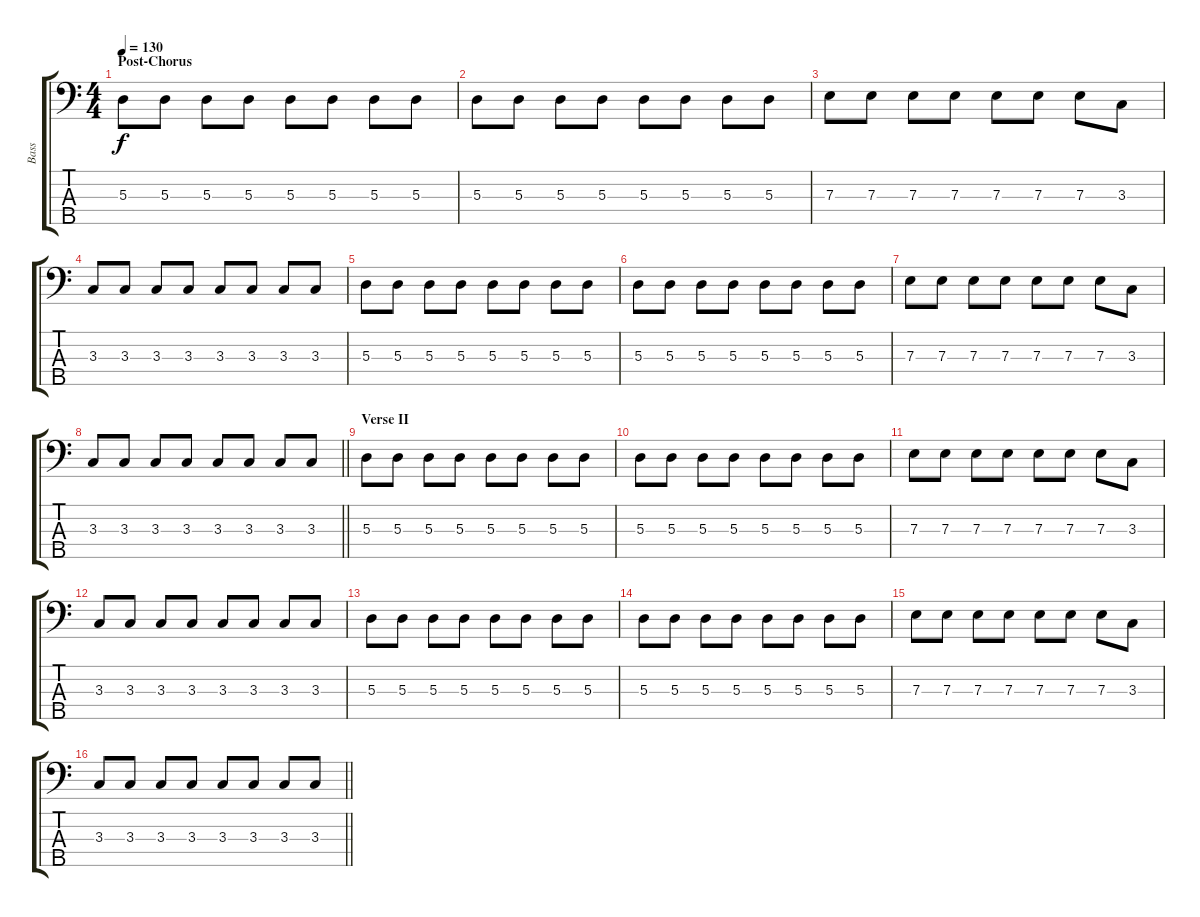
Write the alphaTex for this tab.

\track ("Bass" "Bass") {instrument electricbassfinger}
\staff {score tabs}
\tuning (G2 D2 A1 E1 B0) {hide}
\ts (4 4)
\section ("" "Post-Chorus")
\tempo 130
\clef f4
\ks c
5.3.8{dy f} 5.3.8 5.3.8 5.3.8 5.3.8 5.3.8 5.3.8 5.3.8 |
5.3.8 5.3.8 5.3.8 5.3.8 5.3.8 5.3.8 5.3.8 5.3.8 |
7.3.8 7.3.8 7.3.8 7.3.8 7.3.8 7.3.8 7.3.8 3.3.8 |
3.3.8 3.3.8 3.3.8 3.3.8 3.3.8 3.3.8 3.3.8 3.3.8 |
5.3.8 5.3.8 5.3.8 5.3.8 5.3.8 5.3.8 5.3.8 5.3.8 |
5.3.8 5.3.8 5.3.8 5.3.8 5.3.8 5.3.8 5.3.8 5.3.8 |
7.3.8 7.3.8 7.3.8 7.3.8 7.3.8 7.3.8 7.3.8 3.3.8 |
\barLineRight lightlight
3.3.8 3.3.8 3.3.8 3.3.8 3.3.8 3.3.8 3.3.8 3.3.8 |
\section ("" "Verse II")
5.3.8 5.3.8 5.3.8 5.3.8 5.3.8 5.3.8 5.3.8 5.3.8 |
5.3.8 5.3.8 5.3.8 5.3.8 5.3.8 5.3.8 5.3.8 5.3.8 |
7.3.8 7.3.8 7.3.8 7.3.8 7.3.8 7.3.8 7.3.8 3.3.8 |
3.3.8 3.3.8 3.3.8 3.3.8 3.3.8 3.3.8 3.3.8 3.3.8 |
5.3.8 5.3.8 5.3.8 5.3.8 5.3.8 5.3.8 5.3.8 5.3.8 |
5.3.8 5.3.8 5.3.8 5.3.8 5.3.8 5.3.8 5.3.8 5.3.8 |
7.3.8 7.3.8 7.3.8 7.3.8 7.3.8 7.3.8 7.3.8 3.3.8 |
\barLineRight lightlight
3.3.8 3.3.8 3.3.8 3.3.8 3.3.8 3.3.8 3.3.8 3.3.8
